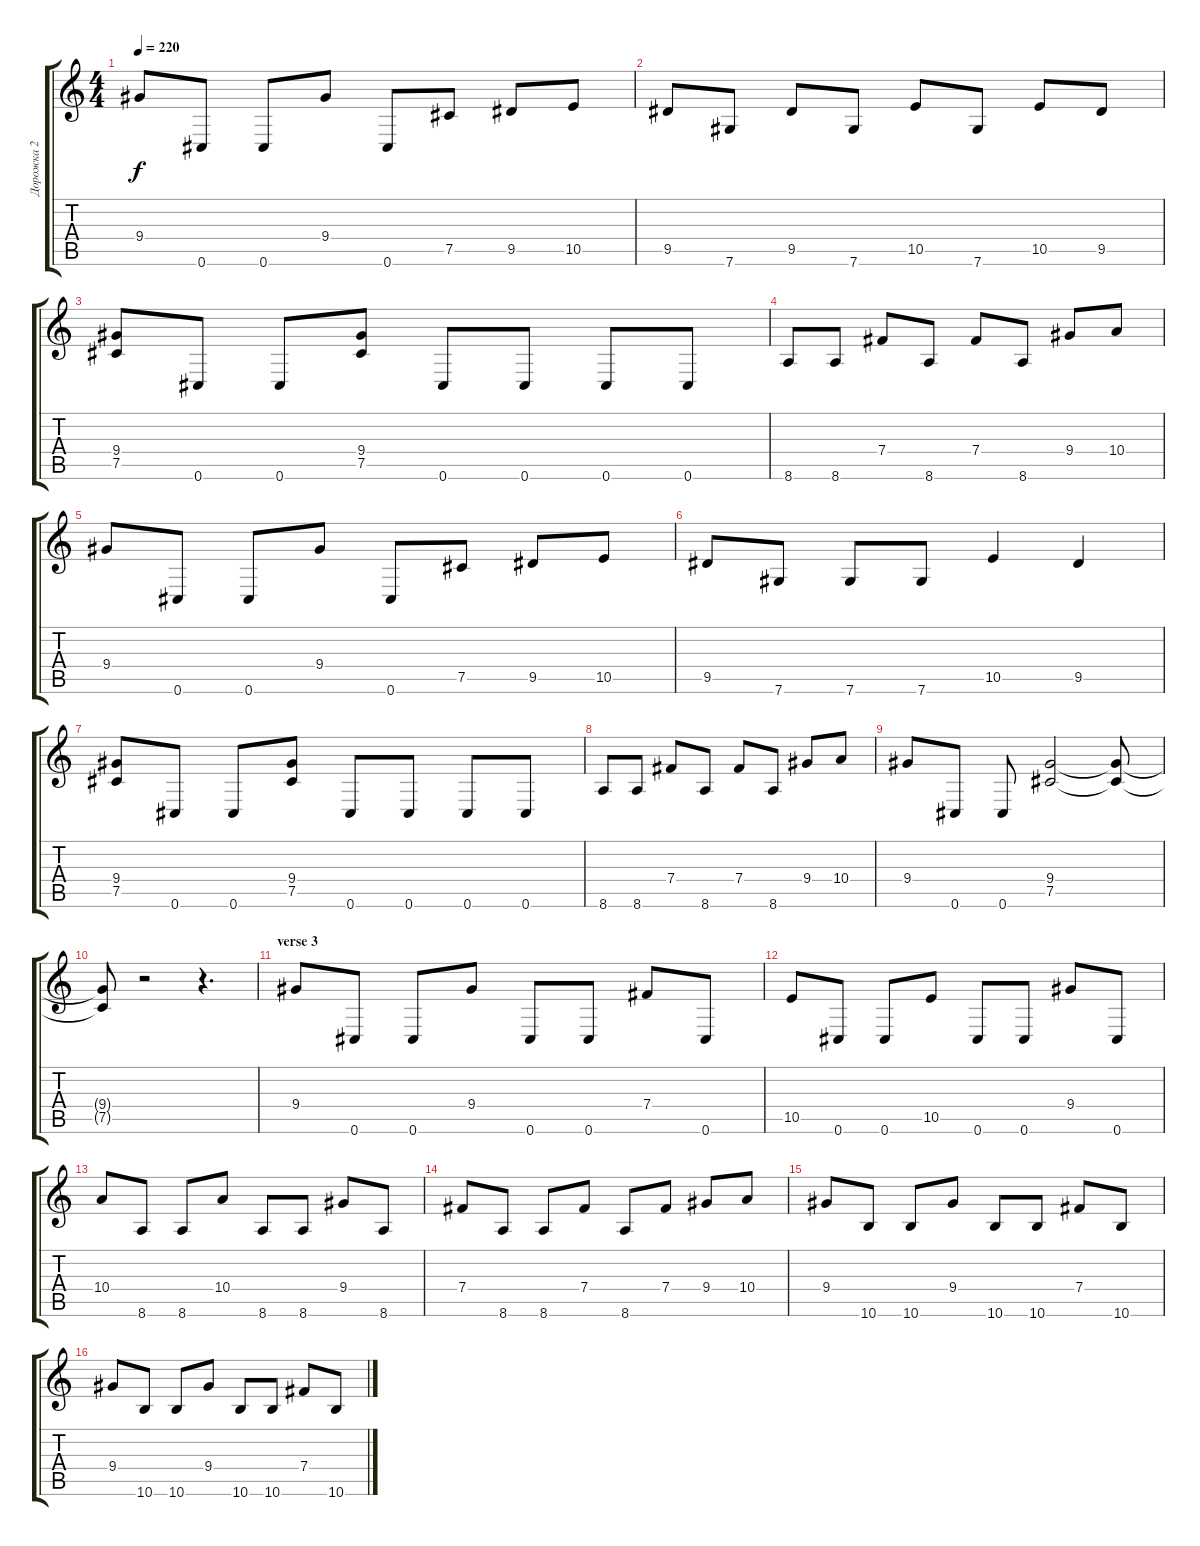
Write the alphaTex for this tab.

\track ("Дорожка 2" "Дорожка 2") {instrument distortionguitar}
\staff {score tabs}
\tuning (Db4 Ab3 E3 B2 Gb2 Db2) {hide}
\ts (4 4)
\tempo 220
\clef g2
\ks c
9.4.8{dy f} 0.6.8 0.6.8 9.4.8 0.6.8 7.5.8 9.5.8 10.5.8 |
9.5.8 7.6.8 9.5.8 7.6.8 10.5.8 7.6.8 10.5.8 9.5.8 |
(9.4 7.5).8 0.6.8 0.6.8 (9.4 7.5).8 0.6.8 0.6.8 0.6.8 0.6.8 |
8.6.8 8.6.8 7.4.8 8.6.8 7.4.8 8.6.8 9.4.8 10.4.8 |
9.4.8 0.6.8 0.6.8 9.4.8 0.6.8 7.5.8 9.5.8 10.5.8 |
9.5.8 7.6.8 7.6.8 7.6.8 10.5.4 9.5.4 |
(9.4 7.5).8 0.6.8 0.6.8 (9.4 7.5).8 0.6.8 0.6.8 0.6.8 0.6.8 |
8.6.8 8.6.8 7.4.8 8.6.8 7.4.8 8.6.8 9.4.8 10.4.8 |
9.4.8 0.6.8 0.6.8 (9.4 7.5).2 (9.4{t} 7.5{t}).8 |
(9.4{t} 7.5{t}).8 r.2 r.4{d} |
\section ("" "verse 3")
9.4.8 0.6.8 0.6.8 9.4.8 0.6.8 0.6.8 7.4.8 0.6.8 |
10.5.8 0.6.8 0.6.8 10.5.8 0.6.8 0.6.8 9.4.8 0.6.8 |
10.4.8 8.6.8 8.6.8 10.4.8 8.6.8 8.6.8 9.4.8 8.6.8 |
7.4.8 8.6.8 8.6.8 7.4.8 8.6.8 7.4.8 9.4.8 10.4.8 |
9.4.8 10.6.8 10.6.8 9.4.8 10.6.8 10.6.8 7.4.8 10.6.8 |
9.4.8 10.6.8 10.6.8 9.4.8 10.6.8 10.6.8 7.4.8 10.6.8
